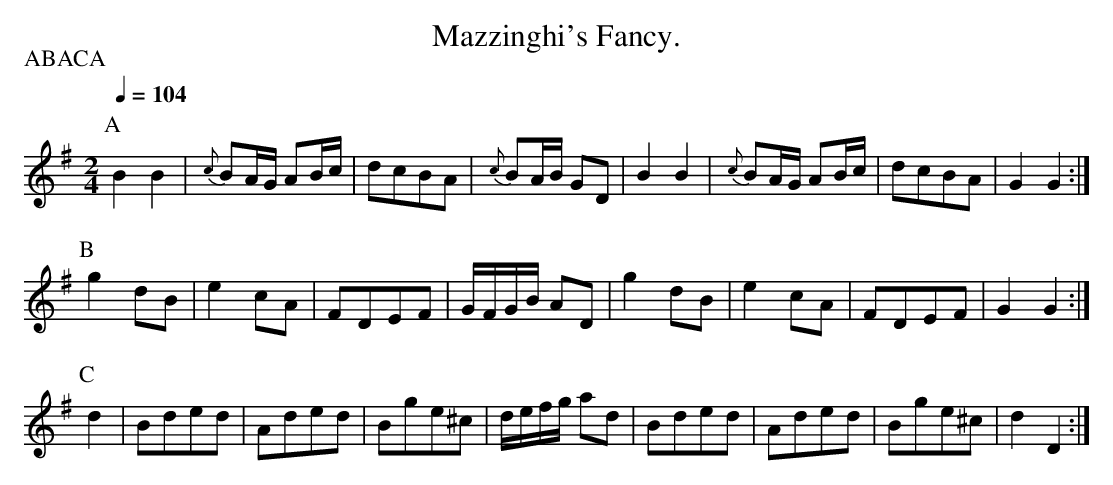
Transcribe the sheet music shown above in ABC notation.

X:1
T:Mazzinghi's Fancy.
M:2/4
L:1/8
Q:1/4=104
P:ABACA % Aird uses a da capo
K:G
P:A
   B2B2|{c}BA/G/ AB/c/|dcBA |{c}BA/B/    GD|B2B2|{c}BA/G/ AB/c/|dcBA |G2G2:|
P:B
   g2dB|   e2    cA   |FDEF |   G/F/G/B/ AD|g2dB|   e2    cA   |FDEF |G2G2:|
P:C
d2|Bded|   Aded   |Bge^c|   d/e/f/g/ ad|Bded|   Aded   |Bge^c|d2D2:|
